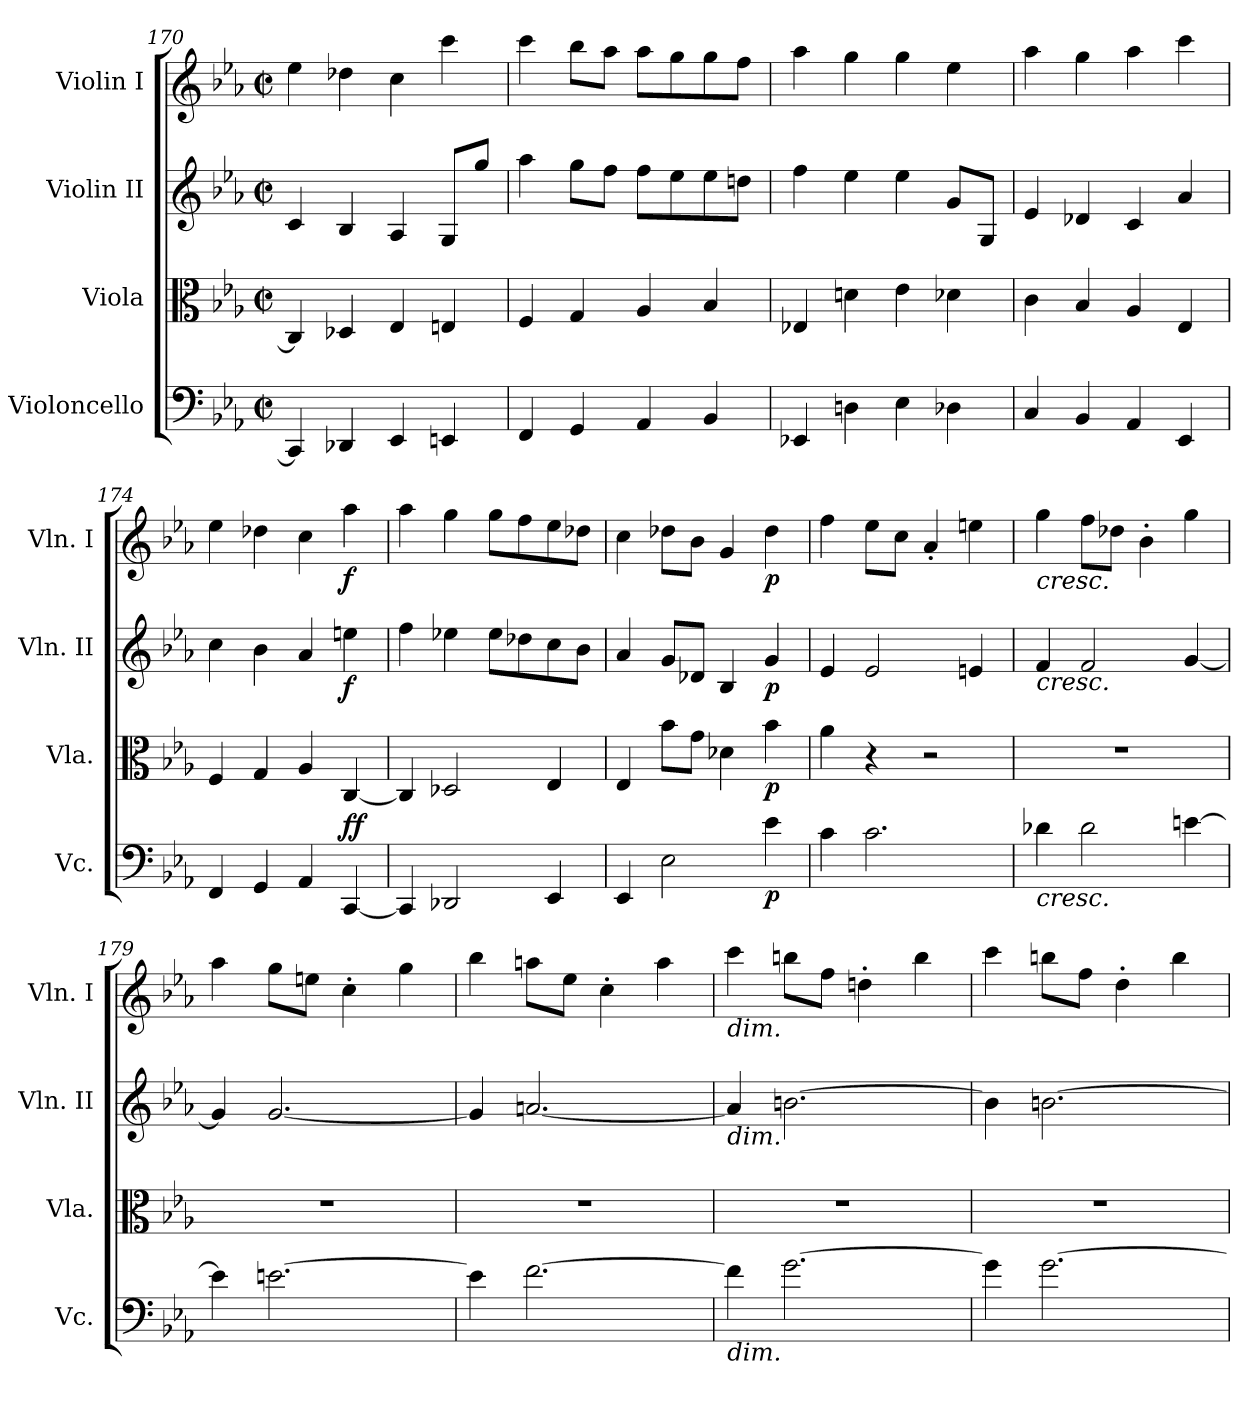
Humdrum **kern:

**kern	**dynam	**kern	**dynam	**kern	**dynam	**kern	**dynam
*part4	*part4	*part3	*part3	*part2	*part2	*part1	*part1
*staff4	*staff4	*staff3	*staff3	*staff2	*staff2	*staff1	*staff1
*I"Violoncello	*	*I"Viola	*	*I"Violin II	*	*I"Violin I	*
*I'Vc.	*	*I'Vla.	*	*I'Vln. II	*	*I'Vln. I	*
*clefF4	*	*clefC3	*	*clefG2	*	*clefG2	*
*k[b-e-a-]	*	*k[b-e-a-]	*	*k[b-e-a-]	*	*k[b-e-a-]	*
*M2/2	*	*M2/2	*	*M2/2	*	*M2/2	*
*met(c|)	*	*met(c|)	*	*met(c|)	*	*met(c|)	*
=170	=170	=170	=170	=170	=170	=170	=170
4CC/]	.	4C/]	.	4c/	.	4ee-\	.
4DD-X/	.	4D-X/	.	4B-/	.	4dd-X\	.
4EE-/	.	4E-/	.	4A-/	.	4cc\	.
4EEn/	.	4En/	.	8G/L	.	4ccc\	.
.	.	.	.	8gg/J	.	.	.
=171	=171	=171	=171	=171	=171	=171	=171
4FF/	.	4F/	.	4aa-\	.	4ccc\	.
4GG/	.	4G/	.	8gg\L	.	8bb-\L	.
.	.	.	.	8ff\J	.	8aa-\J	.
4AA-/	.	4A-/	.	8ff\L	.	8aa-\L	.
.	.	.	.	8ee-\	.	8gg\	.
4BB-/	.	4B-/	.	8ee-\	.	8gg\	.
.	.	.	.	8ddn\J	.	8ff\J	.
=172	=172	=172	=172	=172	=172	=172	=172
4EE-X/	.	4E-X/	.	4ff\	.	4aa-\	.
4Dn\	.	4dn\	.	4ee-\	.	4gg\	.
4E-\	.	4e-\	.	4ee-\	.	4gg\	.
4D-X\	.	4d-X\	.	8g/L	.	4ee-\	.
.	.	.	.	8G/J	.	.	.
=173	=173	=173	=173	=173	=173	=173	=173
4C/	.	4c\	.	4e-/	.	4aa-\	.
4BB-/	.	4B-/	.	4d-X/	.	4gg\	.
4AA-/	.	4A-/	.	4c/	.	4aa-\	.
4EE-/	.	4E-/	.	4a-/	.	4ccc\	.
=174	=174	=174	=174	=174	=174	=174	=174
4FF/	.	4F/	.	4cc\	.	4ee-\	.
4GG/	.	4G/	.	4b-\	.	4dd-X\	.
4AA-/	.	4A-/	.	4a-/	.	4cc\	.
!	!LO:DY:b	!	!	!	!	!	!
!	!LO:DY:n=1:a	!	!	!	!LO:DY:b	!	!LO:DY:b
[4CC/	f f	[4C/	.	4een\	f	4aa-\	f
=175	=175	=175	=175	=175	=175	=175	=175
4CC/]	.	4C/]	.	4ff\	.	4aa-\	.
2DD-X/	.	2D-X/	.	4ee-X\	.	4gg\	.
.	.	.	.	8ee-\L	.	8gg\L	.
.	.	.	.	8dd-X\	.	8ff\	.
4EE-/	.	4E-/	.	8cc\	.	8ee-\	.
.	.	.	.	8b-\J	.	8dd-X\J	.
=176	=176	=176	=176	=176	=176	=176	=176
4EE-/	.	4E-/	.	4a-/	.	4cc\	.
2E-\	.	8b-\L	.	8g/L	.	8dd-X\L	.
.	.	8g\J	.	8d-X/J	.	8b-\J	.
.	.	4d-X\	.	4B-/	.	4g/	.
!	!LO:DY:b	!	!LO:DY:b	!	!LO:DY:b	!	!LO:DY:b
4e-\	p	4b-\	p	4g/	p	4dd-\	p
=177	=177	=177	=177	=177	=177	=177	=177
4c\	.	4a-\	.	4e-/	.	4ff\	.
2.c\	.	4r	.	2e-/	.	8ee-\L	.
.	.	.	.	.	.	8cc\J	.
.	.	2r	.	.	.	4a-'/	.
.	.	.	.	4en/	.	4een\	.
=178	=178	=178	=178	=178	=178	=178	=178
!	!	!	!	!	!	!LO:TX:b:i:t=cresc.	!
!	!	!	!	!LO:TX:b:i:t=cresc.	!	!	!
!LO:TX:b:i:t=cresc.	!	!	!	!	!	!	!
4d-X\	.	1r	.	4f/	.	4gg\	.
2d-\	.	.	.	2f/	.	8ff\L	.
.	.	.	.	.	.	8dd-X\J	.
.	.	.	.	.	.	4b-'\	.
[4en\	.	.	.	[4g/	.	4gg\	.
=179	=179	=179	=179	=179	=179	=179	=179
4e\]	.	1r	.	4g/]	.	4aa-\	.
[2.en\	.	.	.	[2.g/	.	8gg\L	.
.	.	.	.	.	.	8een\J	.
.	.	.	.	.	.	4cc'\	.
.	.	.	.	.	.	4gg\	.
=180	=180	=180	=180	=180	=180	=180	=180
4e\]	.	1r	.	4g/]	.	4bb-\	.
[2.f\	.	.	.	[2.an/	.	8aan\L	.
.	.	.	.	.	.	8ee-\J	.
.	.	.	.	.	.	4cc'\	.
.	.	.	.	.	.	4aa\	.
=181	=181	=181	=181	=181	=181	=181	=181
!	!	!	!	!	!	!LO:TX:b:i:t=dim.	!
!	!	!	!	!LO:TX:b:i:t=dim.	!	!	!
!LO:TX:b:i:t=dim.	!	!	!	!	!	!	!
4f\]	.	1r	.	4a/]	.	4ccc\	.
[2.g\	.	.	.	[2.bn\	.	8bbn\L	.
.	.	.	.	.	.	8ff\J	.
.	.	.	.	.	.	4ddn'\	.
.	.	.	.	.	.	4bb\	.
=182	=182	=182	=182	=182	=182	=182	=182
4g\]	.	1r	.	4b\]	.	4ccc\	.
[2.g\	.	.	.	[2.bn\	.	8bbn\L	.
.	.	.	.	.	.	8ff\J	.
.	.	.	.	.	.	4dd'\	.
.	.	.	.	.	.	4bb\	.
=	=	=	=	=	=	=	=
*-	*-	*-	*-	*-	*-	*-	*-
